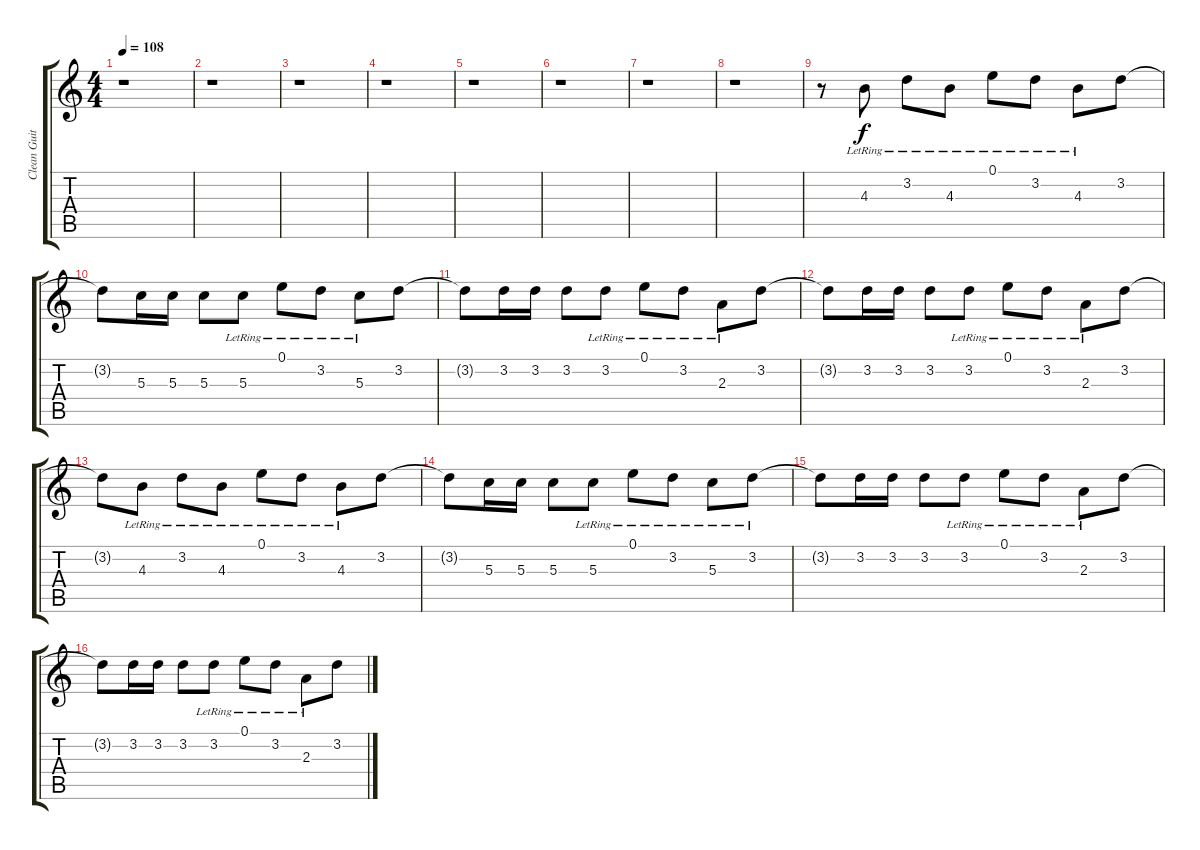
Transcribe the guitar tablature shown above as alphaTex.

\track ("Clean Guitar 1" "Clean Guit") {instrument electricguitarclean}
\staff {score tabs}
\tuning (E4 B3 G3 D3 A2 E2) {hide}
\ts (4 4)
\tempo 108
\clef g2
\ks c
r.1{dy f} |
r.1 |
r.1 |
r.1 |
r.1 |
r.1 |
r.1 |
r.1 |
r.8{volume 12} 4.3{lr}.8 3.2{lr}.8 4.3{lr}.8 0.1{lr}.8 3.2{lr}.8 4.3{lr}.8 3.2.8 |
3.2{t}.8 5.3.16 5.3.16 5.3.8 5.3{lr}.8 0.1{lr}.8 3.2{lr}.8 5.3{lr}.8 3.2.8 |
3.2{t}.8 3.2.16 3.2.16 3.2.8 3.2{lr}.8 0.1{lr}.8 3.2{lr}.8 2.3{lr}.8 3.2.8 |
3.2{t}.8 3.2.16 3.2.16 3.2.8 3.2{lr}.8 0.1{lr}.8 3.2{lr}.8 2.3{lr}.8 3.2.8 |
3.2{t}.8 4.3{lr}.8 3.2{lr}.8 4.3{lr}.8 0.1{lr}.8 3.2{lr}.8 4.3{lr}.8 3.2.8 |
3.2{t}.8 5.3.16 5.3.16 5.3.8 5.3{lr}.8 0.1{lr}.8 3.2{lr}.8 5.3{lr}.8 3.2{lr}.8 |
3.2{t}.8 3.2.16 3.2.16 3.2.8 3.2{lr}.8 0.1{lr}.8 3.2{lr}.8 2.3{lr}.8 3.2.8 |
3.2{t}.8 3.2.16 3.2.16 3.2.8 3.2{lr}.8 0.1{lr}.8 3.2{lr}.8 2.3{lr}.8 3.2.8
